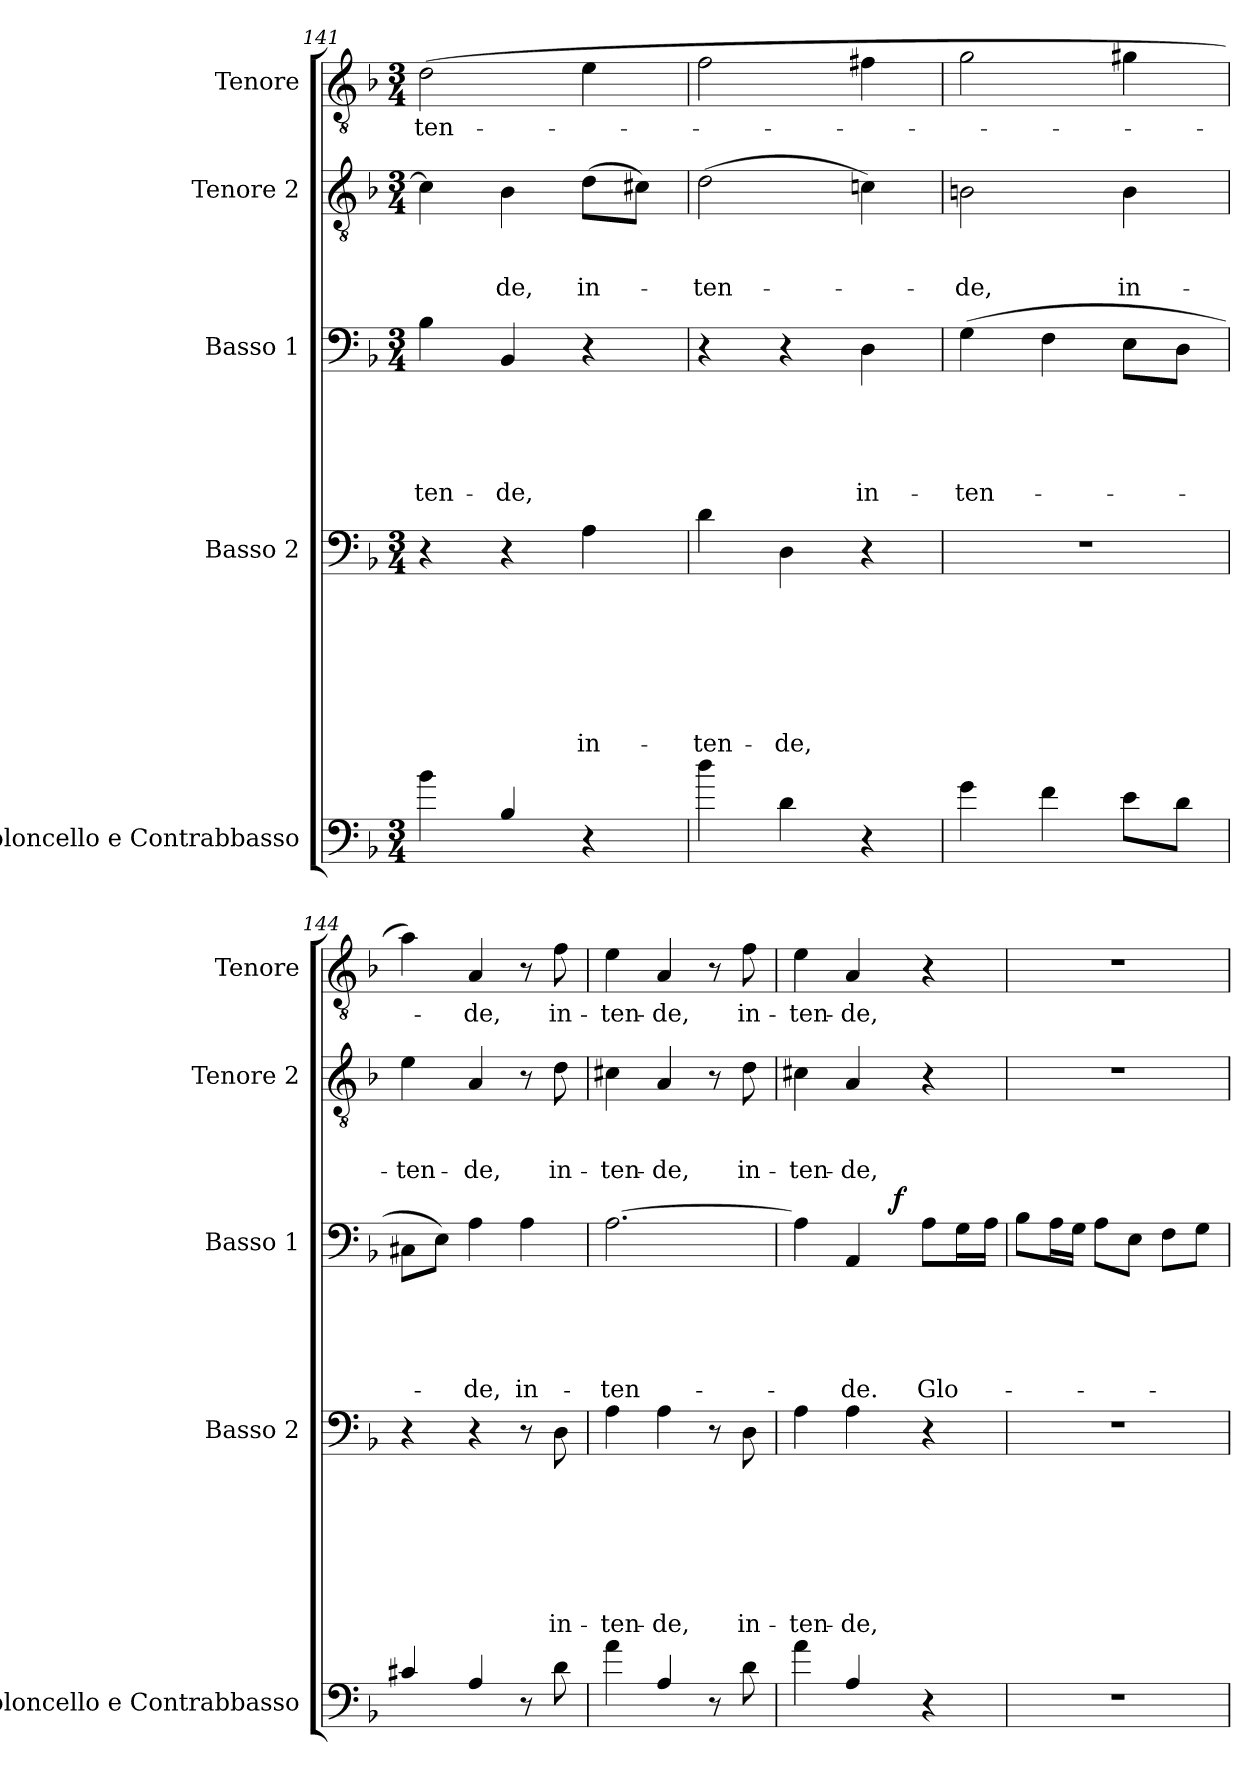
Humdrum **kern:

**kern	**kern	**text	**text	**text	**text	**text	**text	**text	**kern	**text	**text	**text	**text	**text	**dynam	**kern	**text	**text	**text	**kern	**text
*part5	*part4	*part4	*part4	*part4	*part4	*part4	*part4	*part4	*part3	*part3	*part3	*part3	*part3	*part3	*part3	*part2	*part2	*part2	*part2	*part1	*part1
*staff5	*staff4	*staff4	*staff4	*staff4	*staff4	*staff4	*staff4	*staff4	*staff3	*staff3	*staff3	*staff3	*staff3	*staff3	*staff3	*staff2	*staff2	*staff2	*staff2	*staff1	*staff1
*I"Violoncello e Contrabbasso	*I"Basso 2	*	*	*	*	*	*	*	*I"Basso 1	*	*	*	*	*	*	*I"Tenore 2	*	*	*	*I"Tenore	*
*I'Violoncello e Contrabbasso	*I'Basso 2	*	*	*	*	*	*	*	*I'Basso 1	*	*	*	*	*	*	*I'Tenore 2	*	*	*	*I'Tenore	*
*clefF4	*clefF4	*	*	*	*	*	*	*	*clefF4	*	*	*	*	*	*	*clefGv2	*	*	*	*clefGv2	*
*ITrd7c12	*	*	*	*	*	*	*	*	*	*	*	*	*	*	*	*	*	*	*	*	*
*k[b-]	*k[b-]	*	*	*	*	*	*	*	*k[b-]	*	*	*	*	*	*	*k[b-]	*	*	*	*k[b-]	*
*F:	*F:	*	*	*	*	*	*	*	*F:	*	*	*	*	*	*	*F:	*	*	*	*F:	*
*M3/4	*M3/4	*	*	*	*	*	*	*	*M3/4	*	*	*	*	*	*	*M3/4	*	*	*	*M3/4	*
=141	=141	=141	=141	=141	=141	=141	=141	=141	=141	=141	=141	=141	=141	=141	=141	=141	=141	=141	=141	=141	=141
!	!	!	!	!	!	!	!	!	!	!	!	!	!	!LO:LY:b	!	!	!	!	!	!	!LO:LY:b
4B-\	4r	.	.	.	.	.	.	.	4B-\	.	.	.	.	-ten-	.	4c\]	.	.	.	(>2d\	ten-
!	!	!	!	!	!	!	!	!	!	!	!	!	!	!LO:LY:b	!	!	!	!	!LO:LY:b	!	!
4BB-/	4r	.	.	.	.	.	.	.	4BB-/	.	.	.	.	-de,	.	4B-\	.	.	-de,	.	.
!	!	!	!	!	!	!	!	!LO:LY:b	!	!	!	!	!	!	!	!	!	!	!LO:LY:b	!	!
4r	4A\	.	.	.	.	.	.	in-	4r	.	.	.	.	.	.	(>8d\L	.	.	in-	4e\	.
.	.	.	.	.	.	.	.	.	.	.	.	.	.	.	.	8c#X\J)	.	.	.	.	.
=142	=142	=142	=142	=142	=142	=142	=142	=142	=142	=142	=142	=142	=142	=142	=142	=142	=142	=142	=142	=142	=142
!	!	!	!	!	!	!	!	!LO:LY:b	!	!	!	!	!	!	!	!	!	!	!LO:LY:b	!	!
4d\	4d\	.	.	.	.	.	.	-ten-	4r	.	.	.	.	.	.	(>2d\	.	.	-ten-	2f\	.
!	!	!	!	!	!	!	!	!LO:LY:b	!	!	!	!	!	!	!	!	!	!	!	!	!
4D\	4D\	.	.	.	.	.	.	-de,	4r	.	.	.	.	.	.	.	.	.	.	.	.
!	!	!	!	!	!	!	!	!	!	!	!	!	!	!LO:LY:b	!	!	!	!	!	!	!
4r	4r	.	.	.	.	.	.	.	4D\	.	.	.	.	in-	.	4cn\)	.	.	.	4f#X\	.
=143	=143	=143	=143	=143	=143	=143	=143	=143	=143	=143	=143	=143	=143	=143	=143	=143	=143	=143	=143	=143	=143
!	!LO:N:vis=1	!	!	!	!	!	!	!	!	!	!	!	!	!LO:LY:b	!	!	!	!	!LO:LY:b	!	!
4G\	2.r	.	.	.	.	.	.	.	(>4G\	.	.	.	.	-ten-	.	2Bn\	.	.	-de,	2g\	.
4F\	.	.	.	.	.	.	.	.	4F\	.	.	.	.	.	.	.	.	.	.	.	.
!	!	!	!	!	!	!	!	!	!	!	!	!	!	!	!	!	!	!	!LO:LY:b	!	!
8E\L	.	.	.	.	.	.	.	.	8E\L	.	.	.	.	.	.	4B\	.	.	in-	4g#X\	.
8D\J	.	.	.	.	.	.	.	.	8D\J	.	.	.	.	.	.	.	.	.	.	.	.
=144	=144	=144	=144	=144	=144	=144	=144	=144	=144	=144	=144	=144	=144	=144	=144	=144	=144	=144	=144	=144	=144
!	!	!	!	!	!	!	!	!	!	!	!	!	!	!	!	!	!	!	!LO:LY:b	!	!
4C#X/	4r	.	.	.	.	.	.	.	8C#X\L	.	.	.	.	.	.	4e\	.	.	-ten-	4a\)	.
.	.	.	.	.	.	.	.	.	8E\J)	.	.	.	.	.	.	.	.	.	.	.	.
!	!	!	!	!	!	!	!	!	!	!	!	!	!	!LO:LY:b	!	!	!	!	!LO:LY:b	!	!LO:LY:b
4AA/	4r	.	.	.	.	.	.	.	4A\	.	.	.	.	-de,	.	4A/	.	.	-de,	4A/	-de,
!	!	!	!	!	!	!	!	!	!	!	!	!	!	!LO:LY:b	!	!	!	!	!	!	!
8r	8r	.	.	.	.	.	.	.	4A\	.	.	.	.	in-	.	8r	.	.	.	8r	.
!	!	!	!	!	!	!	!	!LO:LY:b	!	!	!	!	!	!	!	!	!	!	!LO:LY:b	!	!LO:LY:b
8D\	8D\	.	.	.	.	.	.	in-	.	.	.	.	.	.	.	8d\	.	.	in-	8f\	in-
=145	=145	=145	=145	=145	=145	=145	=145	=145	=145	=145	=145	=145	=145	=145	=145	=145	=145	=145	=145	=145	=145
!	!	!	!	!	!	!	!	!LO:LY:b	!	!	!	!	!	!LO:LY:b	!	!	!	!	!LO:LY:b	!	!LO:LY:b
4A\	4A\	.	.	.	.	.	.	-ten-	[<2.A\	.	.	.	.	-ten-	.	4c#X\	.	.	-ten-	4e\	-ten-
!	!	!	!	!	!	!	!	!LO:LY:b	!	!	!	!	!	!	!	!	!	!	!LO:LY:b	!	!LO:LY:b
4AA/	4A\	.	.	.	.	.	.	-de,	.	.	.	.	.	.	.	4A/	.	.	-de,	4A/	-de,
8r	8r	.	.	.	.	.	.	.	.	.	.	.	.	.	.	8r	.	.	.	8r	.
!	!	!	!	!	!	!	!	!LO:LY:b	!	!	!	!	!	!	!	!	!	!	!LO:LY:b	!	!LO:LY:b
8D\	8D\	.	.	.	.	.	.	in-	.	.	.	.	.	.	.	8d\	.	.	in-	8f\	in-
!!LO:LB:g=z
=146	=146	=146	=146	=146	=146	=146	=146	=146	=146	=146	=146	=146	=146	=146	=146	=146	=146	=146	=146	=146	=146
!	!	!	!	!	!	!	!	!LO:LY:b	!	!	!	!	!	!	!	!	!	!	!LO:LY:b	!	!LO:LY:b
*	*	*	*	*	*	*	*	*	*^	*	*	*	*	*	*	*	*	*	*	*	*
4A\	4A\	.	.	.	.	.	.	-ten-	4A\]	4ryy	.	.	.	.	.	.	4c#X\	.	.	-ten-	4e\	-ten-
!	!	!	!	!	!	!	!	!LO:LY:b	!	!	!	!	!	!	!LO:LY:b	!	!	!	!	!LO:LY:b	!	!LO:LY:b
4AA/	4A\	.	.	.	.	.	.	-de,	4AA/	8ryy	.	.	.	.	-de.	.	4A/	.	.	-de,	4A/	-de,
.	.	.	.	.	.	.	.	.	.	32ryy	.	.	.	.	.	.	.	.	.	.	.	.
!	!	!	!	!	!	!	!	!	!	!	!	!	!	!	!	!LO:DY:a	!	!	!	!	!	!
.	.	.	.	.	.	.	.	.	.	4ryy	.	.	.	.	.	f	.	.	.	.	.	.
!	!	!	!	!	!	!	!	!	!	!	!	!	!	!	!LO:LY:b	!	!	!	!	!	!	!
4r	4r	.	.	.	.	.	.	.	8A\L	.	.	.	.	.	Glo-	.	4r	.	.	.	4r	.
.	.	.	.	.	.	.	.	.	16G\L	.	.	.	.	.	.	.	.	.	.	.	.	.
.	.	.	.	.	.	.	.	.	.	16.ryy	.	.	.	.	.	.	.	.	.	.	.	.
.	.	.	.	.	.	.	.	.	16A\JJ	.	.	.	.	.	.	.	.	.	.	.	.	.
=147	=147	=147	=147	=147	=147	=147	=147	=147	=147	=147	=147	=147	=147	=147	=147	=147	=147	=147	=147	=147	=147	=147
!LO:N:vis=1	!LO:N:vis=1	!	!	!	!	!	!	!	!	!	!	!	!	!	!	!	!LO:N:vis=1	!	!	!	!LO:N:vis=1	!
*	*	*	*	*	*	*	*	*	*v	*v	*	*	*	*	*	*	*	*	*	*	*	*
2.r	2.r	.	.	.	.	.	.	.	8B-\L	.	.	.	.	.	.	2.r	.	.	.	2.r	.
.	.	.	.	.	.	.	.	.	16A\L	.	.	.	.	.	.	.	.	.	.	.	.
.	.	.	.	.	.	.	.	.	16G\JJ	.	.	.	.	.	.	.	.	.	.	.	.
.	.	.	.	.	.	.	.	.	8A\L	.	.	.	.	.	.	.	.	.	.	.	.
.	.	.	.	.	.	.	.	.	8E\J	.	.	.	.	.	.	.	.	.	.	.	.
.	.	.	.	.	.	.	.	.	8F\L	.	.	.	.	.	.	.	.	.	.	.	.
.	.	.	.	.	.	.	.	.	8G\J	.	.	.	.	.	.	.	.	.	.	.	.
=	=	=	=	=	=	=	=	=	=	=	=	=	=	=	=	=	=	=	=	=	=
*-	*-	*-	*-	*-	*-	*-	*-	*-	*-	*-	*-	*-	*-	*-	*-	*-	*-	*-	*-	*-	*-
